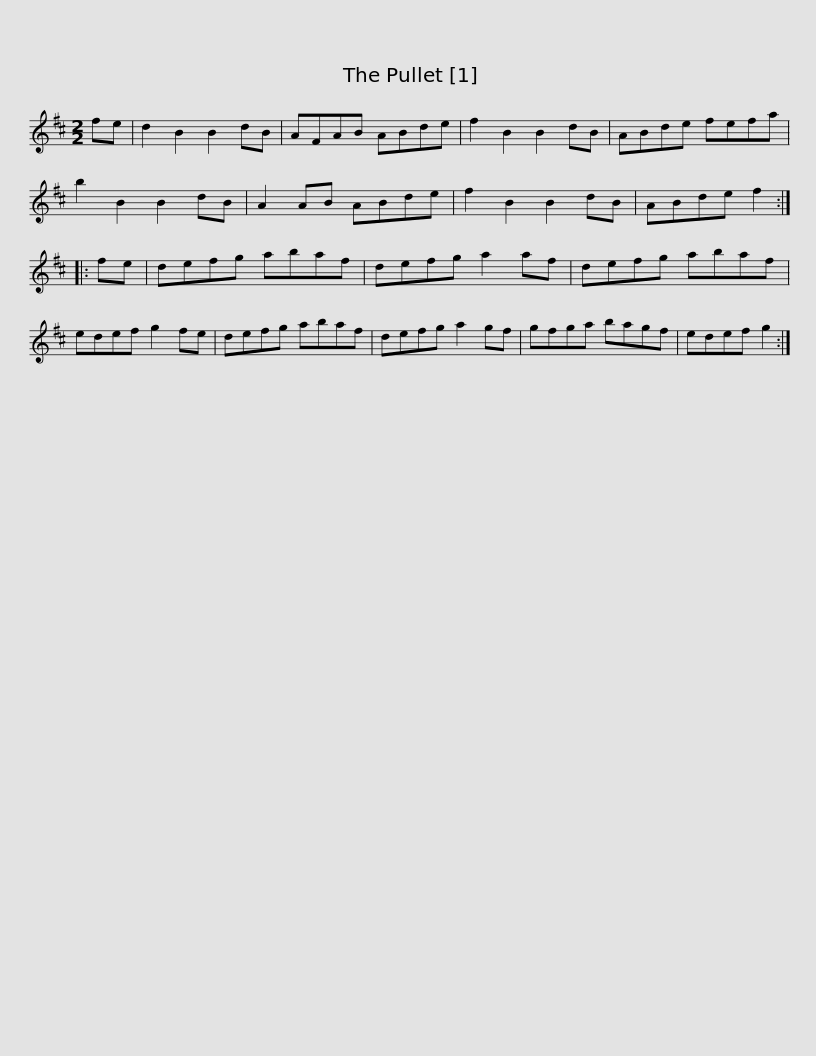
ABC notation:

X:1
L:1/8
M:2/2
I:linebreak $
K:D
V:1 treble
V:1
 fe | d2 B2 B2 dB | AFAB ABde | f2 B2 B2 dB | ABde fefa | %5
 b2 B2 B2 dB | A2 AB ABde |$ f2 B2 B2 dB | ABde f2 :: fe | %10
 defg abaf | defg a2 af | defg abaf |$ edef g2 fe | defg abaf | %15
 defg a2 gf | gfga bagf | edef g2 :| %18
